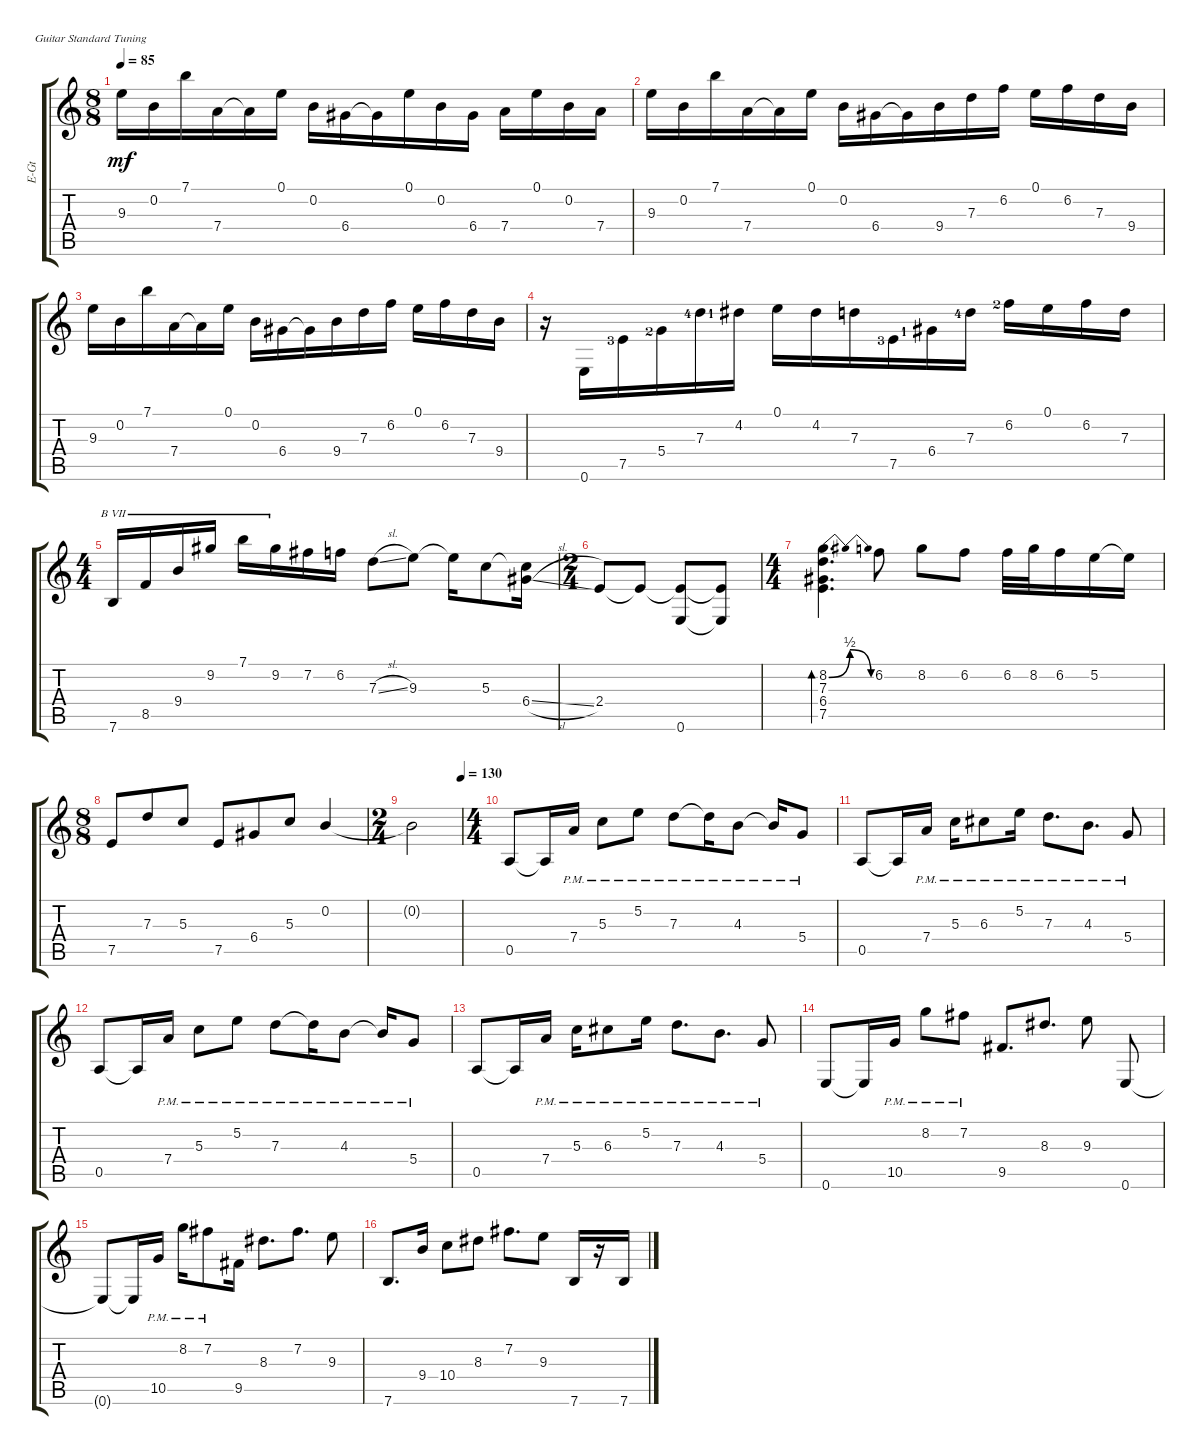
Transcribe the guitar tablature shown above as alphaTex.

\defaultSystemsLayout 4
\bracketExtendMode groupsimilarinstruments
\otherSystemsTrackNameOrientation horizontal
\track ("Al Di Clean" "E-Gt") {instrument electricguitarclean}
\staff {score tabs}
\tuning (E4 B3 G3 D3 A2 E2)
\ts (8 8)
\tempo 85
\clef g2
\ks c
9.3.16{dy mf beam Down} 0.2.16{beam Down} 7.1.16{beam Down} 7.4.16{beam Down} 7.4{t}.16{beam Down} 0.1.16{beam Down} 0.2.16{beam Down} 6.4{acc #}.16{beam Down} 6.4{t acc #}.16{beam Down} 0.1.16{beam Down} 0.2.16{beam Down} 6.4{acc #}.16{beam Down} 7.4.16{beam Down} 0.1.16{beam Down} 0.2.16{beam Down} 7.4.16{beam Down} |
9.3.16{beam Down} 0.2.16{beam Down} 7.1.16{beam Down} 7.4.16{beam Down} 7.4{t}.16{beam Down} 0.1.16{beam Down} 0.2.16{beam Down} 6.4{acc #}.16{beam Down} 6.4{t acc #}.16{beam Down} 9.4.16{beam Down} 7.3.16{beam Down} 6.2.16{beam Down} 0.1.16{beam Down} 6.2.16{beam Down} 7.3.16{beam Down} 9.4.16{beam Down} |
9.3.16{beam Down} 0.2.16{beam Down} 7.1.16{beam Down} 7.4.16{beam Down} 7.4{t}.16{beam Down} 0.1.16{beam Down} 0.2.16{beam Down} 6.4{acc #}.16{beam Down} 6.4{t acc #}.16{beam Down} 9.4.16{beam Down} 7.3.16{beam Down} 6.2.16{beam Down} 0.1.16{beam Down} 6.2.16{beam Down} 7.3.16{beam Down} 9.4.16{beam Down} |
r.16{beam Down} 0.6.16{beam Up} 7.5{lf 4}.16{beam Up} 5.4{lf 3}.16{beam Up} 7.3{lf 5}.16{beam Down} 4.2{lf 2 acc #}.16{beam Down} 0.1.16{beam Down} 4.2{acc #}.16{beam Down} 7.3.16{beam Up} 7.5{lf 4}.16{beam Up} 6.4{lf 2 acc #}.16{beam Up} 7.3{lf 5}.16{beam Up} 6.2{lf 3}.16{beam Down} 0.1.16{beam Down} 6.2.16{beam Down} 7.3.16{beam Down} |
\ts (4 4)
7.6.16{barre (7 full) beam Up} 8.5.16{barre (7 full) beam Up} 9.4.16{barre (7 full) beam Up} 9.2{acc #}.16{barre (7 full) beam Up} 7.1.16{barre (7 full) beam Down} 9.2{acc #}.16{barre (7 full) beam Down} 7.2{acc #}.16{beam Down} 6.2.16{beam Down} 7.3{sl}.8{beam Down} 9.3.8{beam Down} 9.3{t}.16{beam Down} 5.3.8{beam Down} (5.3{t} 6.4{sl acc #}).16{beam Down} |
\ts (2 4)
2.4.8{beam Up} 2.4{t}.8{beam Up} (2.4{t} 0.6).8{beam Up} (2.4{t} 0.6{t}).8{beam Up} |
\ts (4 4)
(7.5 6.4{acc #} 7.3 8.2{be (bendrelease 15 0 22.2 2 30.599999999999998 2 40.8 0)}).4{d bd 119 beam Down} 6.2.8{beam Down} 8.2.8{beam Down} 6.2.8{beam Down} 6.2.32{beam Down} 8.2.32{beam Down} 6.2.16{beam Down} 5.2.16{beam Down} 5.2{t}.16{beam Down} |
\ts (8 8)
7.5.8{beam Up} 7.3.8{beam Up} 5.3.8{beam Up} 7.5.8{beam Up} 6.4{acc #}.8{beam Up} 5.3.8{beam Up} 0.2.4{beam Up} |
\ts (2 4)
\tempo (130 1)
0.2{t}.2{beam Down} |
\ts (4 4)
0.5.8{beam Up} 0.5{t}.16{beam Up} 7.4{pm}.16{beam Up} 5.3{pm}.8{beam Down} 5.2{pm}.8{beam Down} 7.3{pm}.8{beam Down} 7.3{pm t}.16{beam Down} 4.3{pm}.8{beam Down} 4.3{pm t}.16{beam Up} 5.4{pm}.8{beam Up} |
0.5.8{beam Up} 0.5{t}.16{beam Up} 7.4{pm}.16{beam Up} 5.3{pm}.16{beam Down} 6.3{pm acc #}.8{beam Down} 5.2{pm}.16{beam Down} 7.3{pm}.8{d beam Down} 4.3{pm}.8{d beam Down} 5.4{pm}.8{beam Up} |
0.5.8{beam Up} 0.5{t}.16{beam Up} 7.4{pm}.16{beam Up} 5.3{pm}.8{beam Down} 5.2{pm}.8{beam Down} 7.3{pm}.8{beam Down} 7.3{pm t}.16{beam Down} 4.3{pm}.8{beam Down} 4.3{pm t}.16{beam Up} 5.4{pm}.8{beam Up} |
0.5.8{beam Up} 0.5{t}.16{beam Up} 7.4{pm}.16{beam Up} 5.3{pm}.16{beam Down} 6.3{pm acc #}.8{beam Down} 5.2{pm}.16{beam Down} 7.3{pm}.8{d beam Down} 4.3{pm}.8{d beam Down} 5.4{pm}.8{beam Up} |
0.6.8{beam Up} 0.6{t}.16{beam Up} 10.5{pm}.16{beam Up} 8.2{pm}.8{beam Down} 7.2{pm acc #}.8{beam Down} 9.5{acc #}.8{d beam Up} 8.3{acc #}.8{d beam Up} 9.3.8{beam Down} 0.6.8{beam Up} |
0.6{t}.8{beam Up} 0.6{t}.16{beam Up} 10.5{pm}.16{beam Up} 8.2{pm}.16{beam Down} 7.2{pm acc #}.8{beam Down} 9.5{acc #}.16{beam Down} 8.3{acc #}.8{d beam Down} 7.2{acc #}.8{d beam Down} 9.3.8{beam Down} |
7.6.8{d beam Up} 9.4.16{beam Up} 10.4.8{beam Down} 8.3{acc #}.8{beam Down} 7.2{acc #}.8{d beam Down} 9.3.8{beam Down} 7.6.16{beam Up} r.16{beam Up} 7.6.16{beam Up}
